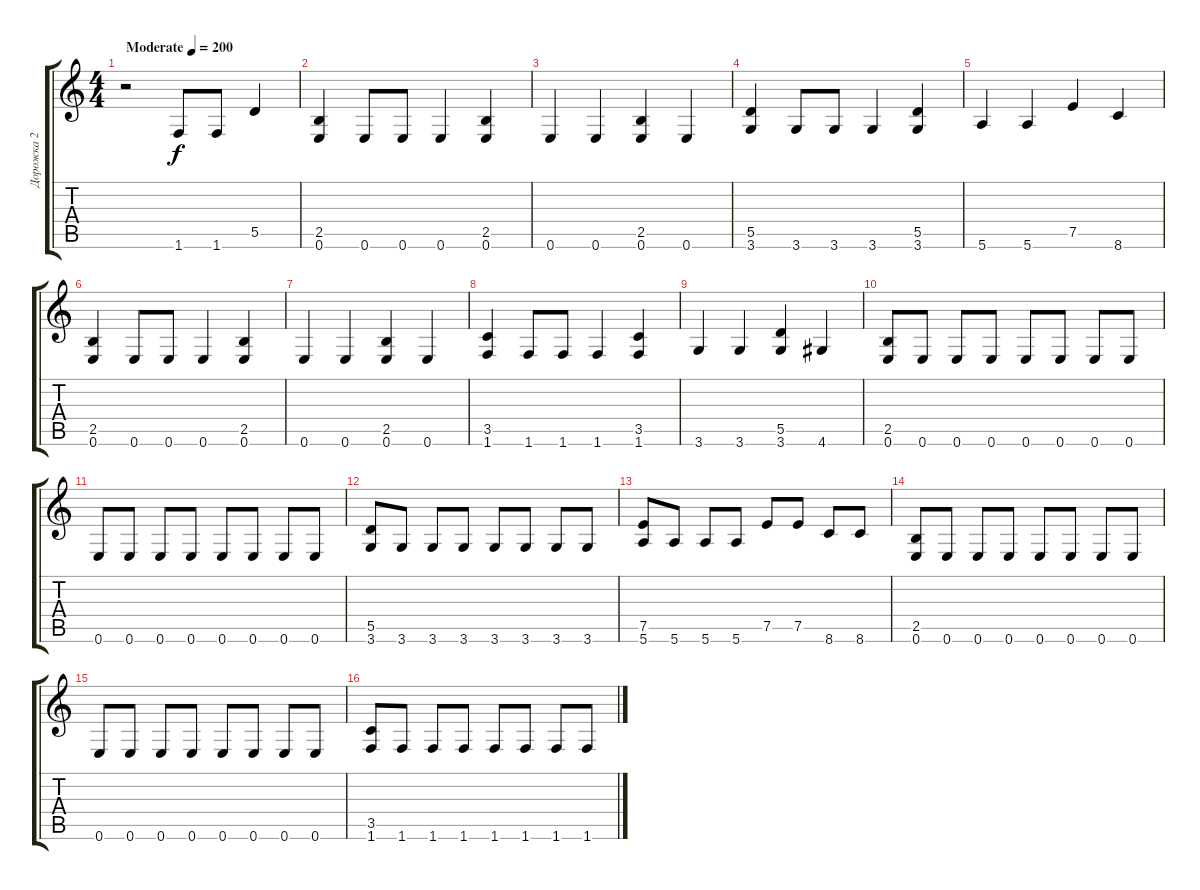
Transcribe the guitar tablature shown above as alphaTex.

\track ("Дорожка 2" "Дорожка 2") {instrument distortionguitar}
\staff {score tabs}
\tuning (E4 B3 G3 D3 A2 E2) {hide}
\ts (4 4)
\tempo (200 "Moderate")
\clef g2
\ks c
r.2{dy f instrument distortionguitar} 1.6.8 1.6.8 5.5.4 |
(2.5 0.6).4 0.6.8 0.6.8 0.6.4 (2.5 0.6).4 |
0.6.4 0.6.4 (2.5 0.6).4 0.6.4 |
(5.5 3.6).4 3.6.8 3.6.8 3.6.4 (5.5 3.6).4 |
5.6.4 5.6.4 7.5.4 8.6.4 |
(2.5 0.6).4 0.6.8 0.6.8 0.6.4 (2.5 0.6).4 |
0.6.4 0.6.4 (2.5 0.6).4 0.6.4 |
(3.5 1.6).4 1.6.8 1.6.8 1.6.4 (3.5 1.6).4 |
3.6.4 3.6.4 (5.5 3.6).4 4.6.4 |
(2.5 0.6).8 0.6.8 0.6.8 0.6.8 0.6.8 0.6.8 0.6.8 0.6.8 |
0.6.8 0.6.8 0.6.8 0.6.8 0.6.8 0.6.8 0.6.8 0.6.8 |
(5.5 3.6).8 3.6.8 3.6.8 3.6.8 3.6.8 3.6.8 3.6.8 3.6.8 |
(7.5 5.6).8 5.6.8 5.6.8 5.6.8 7.5.8 7.5.8 8.6.8 8.6.8 |
(2.5 0.6).8 0.6.8 0.6.8 0.6.8 0.6.8 0.6.8 0.6.8 0.6.8 |
0.6.8 0.6.8 0.6.8 0.6.8 0.6.8 0.6.8 0.6.8 0.6.8 |
(3.5 1.6).8 1.6.8 1.6.8 1.6.8 1.6.8 1.6.8 1.6.8 1.6.8
